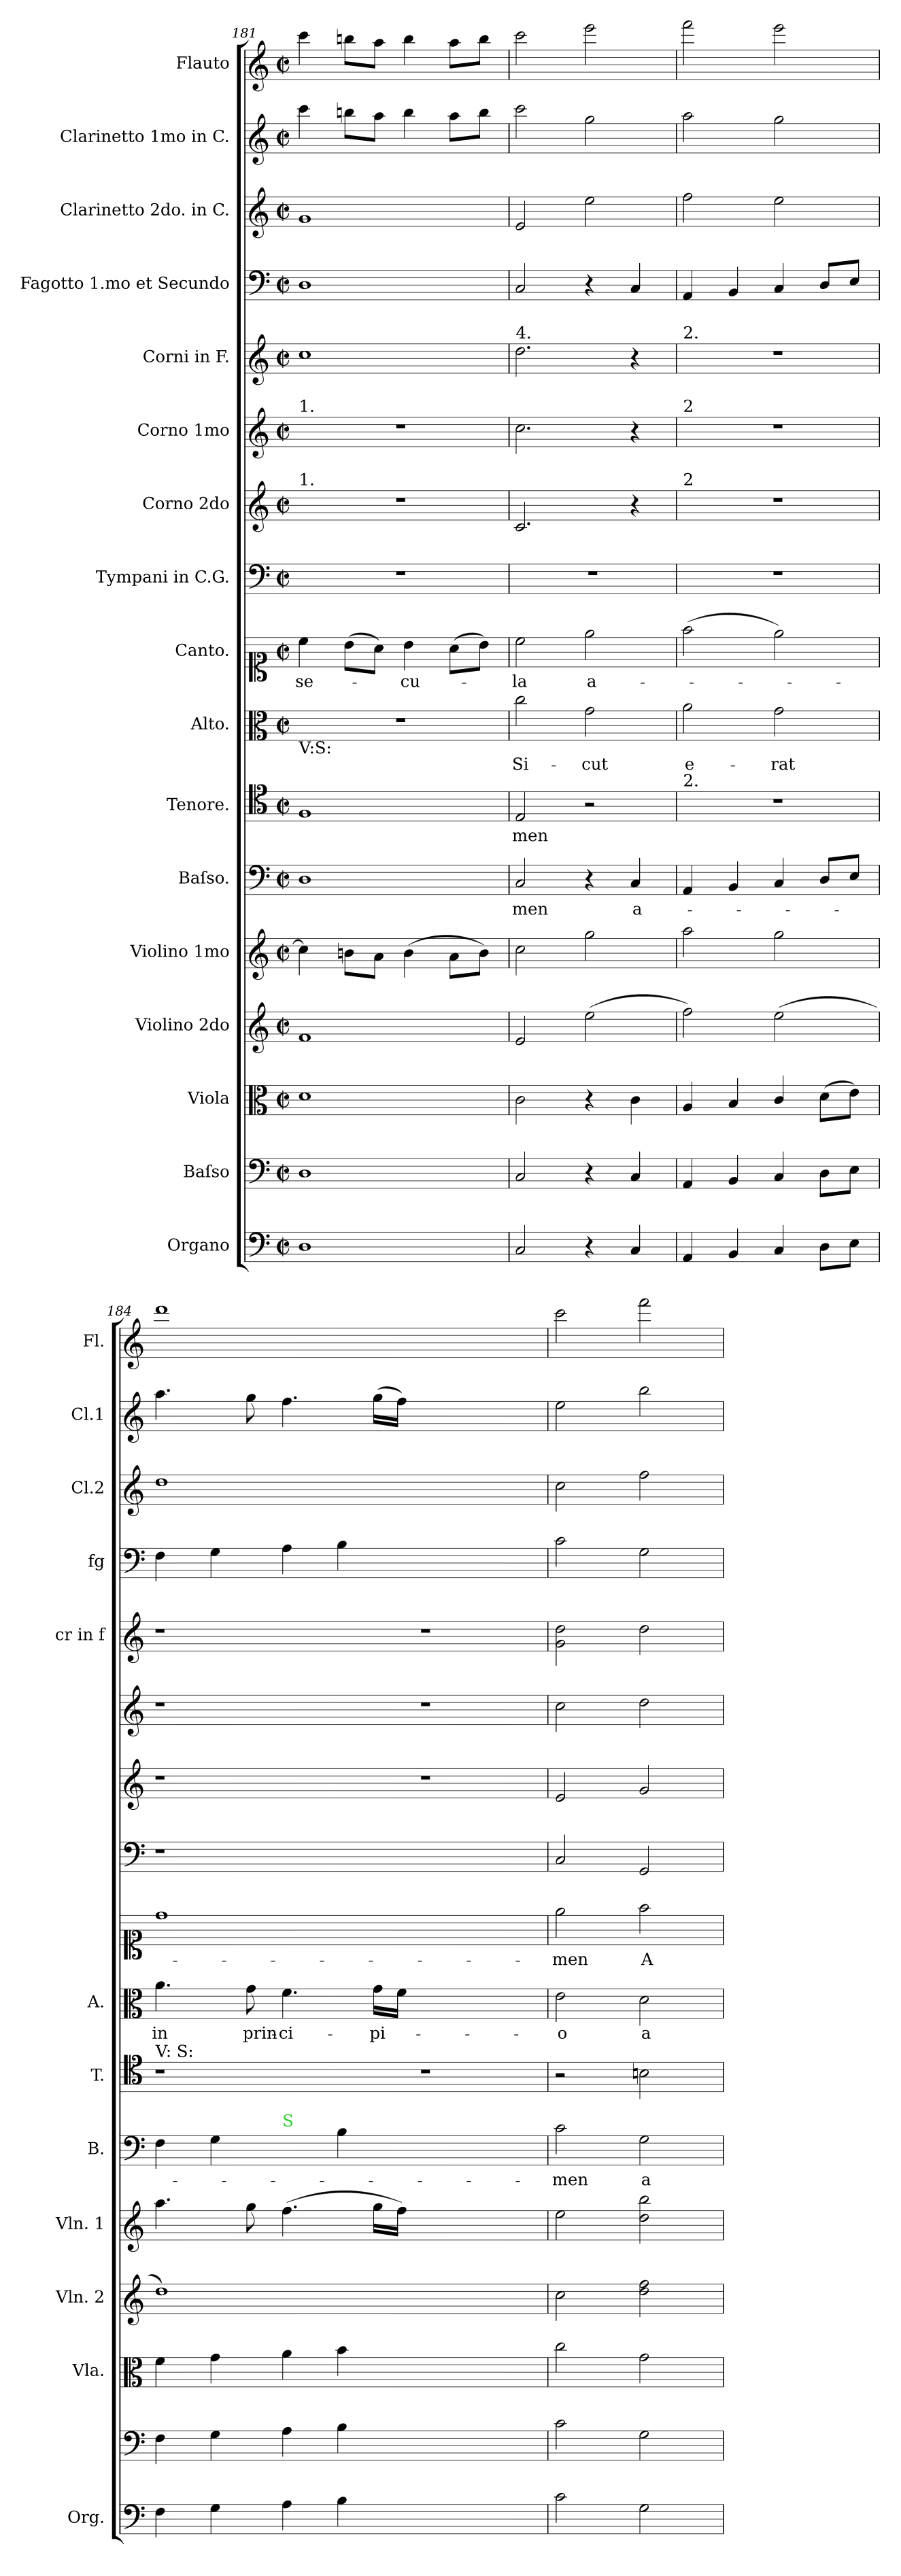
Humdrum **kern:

**kern	**kern	**kern	**kern	**kern	**kern	**text	**kern	**text	**kern	**text	**kern	**text	**kern	**kern	**kern	**kern	**kern	**kern	**kern	**kern
*part17	*part16	*part15	*part14	*part13	*part12	*part12	*part11	*part11	*part10	*part10	*part9	*part9	*part8	*part7	*part6	*part5	*part4	*part3	*part2	*part1
*staff17	*staff16	*staff15	*staff14	*staff13	*staff12	*staff12	*staff11	*staff11	*staff10	*staff10	*staff9	*staff9	*staff8	*staff7	*staff6	*staff5	*staff4	*staff3	*staff2	*staff1
*I"Organo	*I"Baſso	*I"Viola	*I"Violino 2do	*I"Violino 1mo	*I"Baſso.	*	*I"Tenore.	*	*I"Alto.	*	*I"Canto.	*	*I"Tympani in C.G.	*I"Corno 2do	*I"Corno 1mo	*I"Corni in F.	*I"Fagotto 1.mo et Secundo	*I"Clarinetto 2do. in C.	*I"Clarinetto 1mo in C.	*I"Flauto
*I'Org.	*	*I'Vla.	*I'Vln. 2	*I'Vln. 1	*I'B.	*	*I'T.	*	*I'A.	*	*	*	*	*	*	*I'cr in f	*I'fg	*I'Cl.2	*I'Cl.1	*I'Fl.
*clefF4	*clefF4	*clefC3	*clefG2	*clefG2	*clefF4	*	*clefC4	*	*clefC3	*	*clefC1	*	*clefF4	*clefG2	*clefG2	*clefG2	*clefF4	*clefG2	*clefG2	*clefG2
*	*	*	*	*	*	*	*	*	*	*	*	*	*	*	*	*ITrd4c7	*	*	*	*
*k[]	*k[]	*k[]	*k[]	*k[]	*k[]	*	*k[]	*	*k[]	*	*k[]	*	*k[]	*k[]	*k[]	*k[b-]	*k[]	*k[]	*k[]	*k[]
*M2/2	*M2/2	*M2/2	*M2/2	*M2/2	*M2/2	*	*M2/2	*	*M2/2	*	*M2/2	*	*M2/2	*M2/2	*M2/2	*M2/2	*M2/2	*M2/2	*M2/2	*M2/2
*met(c|)	*met(c|)	*met(c|)	*met(c|)	*met(c|)	*met(c|)	*	*met(c|)	*	*met(c|)	*	*met(c|)	*	*met(c|)	*met(c|)	*met(c|)	*met(c|)	*met(c|)	*met(c|)	*met(c|)	*met(c|)
=181	=181	=181	=181	=181	=181	=181	=181	=181	=181	=181	=181	=181	=181	=181	=181	=181	=181	=181	=181	=181
!	!	!	!	!	!	!	!	!	!	!	!	!	!	!	!LO:TX:a:t=1.	!	!	!	!	!
!	!	!	!	!	!	!	!	!	!	!	!	!	!	!LO:TX:a:t=1.	!	!	!	!	!	!
!	!	!	!	!	!	!	!	!	!LO:TX:b:t=V&colon;S&colon;	!	!	!	!	!	!	!	!	!	!	!
1D\	1D\	1d\	1f/	4cc\]	1D\	.	1F/	.	1r	.	4cc\	se-	1r	1r	1r	1f/	1D\	1g/	4ccc\	4ccc\
.	.	.	.	8bn\L	.	.	.	.	.	.	(8b\L	.	.	.	.	.	.	.	8bbn\L	8bbn\L
.	.	.	.	8a\J	.	.	.	.	.	.	8a\J)	.	.	.	.	.	.	.	8aa\J	8aa\J
.	.	.	.	(4b\	.	.	.	.	.	.	4b\	-cu-	.	.	.	.	.	.	4bb\	4bb\
.	.	.	.	8a\L	.	.	.	.	.	.	(8a\L	.	.	.	.	.	.	.	8aa\L	8aa\L
.	.	.	.	8b\J)	.	.	.	.	.	.	8b\J)	.	.	.	.	.	.	.	8bb\J	8bb\J
=182	=182	=182	=182	=182	=182	=182	=182	=182	=182	=182	=182	=182	=182	=182	=182	=182	=182	=182	=182	=182
!	!	!	!	!	!	!	!	!	!	!	!	!	!	!	!	!LO:TX:a:t=4.	!	!	!	!
2C/	2C/	2c\	2e/	2cc\	2C/	-men	2E/	-men	2cc\	Si-	2cc\	-la	1r	2.c/	2.cc\	2.g\	2C/	2e/	2ccc\	2ccc\
4r	4r	4r	(2ee\	2gg\	4r	.	2r	.	2g\	-cut	2ee\	a-	.	.	.	.	4r	2ee\	2gg\	2eee\
4C/	4C/	4c\	.	.	4C/	a-	.	.	.	.	.	.	.	4r	4r	4r	4C/	.	.	.
=183	=183	=183	=183	=183	=183	=183	=183	=183	=183	=183	=183	=183	=183	=183	=183	=183	=183	=183	=183	=183
!	!	!	!	!	!	!	!	!	!	!	!	!	!	!	!	!LO:TX:a:t=2.	!	!	!	!
!	!	!	!	!	!	!	!	!	!	!	!	!	!	!	!LO:TX:a:t=2	!	!	!	!	!
!	!	!	!	!	!	!	!	!	!	!	!	!	!	!LO:TX:a:t=2	!	!	!	!	!	!
!	!	!	!	!	!	!	!LO:TX:a:t=2.	!	!	!	!	!	!	!	!	!	!	!	!	!
4AA/	4AA/	4A/	2ff\)	2aa\	4AA/	.	1r	.	2a\	e-	(2ff\	.	1r	1r	1r	1r	4AA/	2ff\	2aa\	2fff\
4BB/	4BB/	4B/	.	.	4BB/	.	.	.	.	.	.	.	.	.	.	.	4BB/	.	.	.
4C/	4C/	4c/	(2ee\	2gg\	4C/	.	.	.	2g\	-rat	2ee\)	.	.	.	.	.	4C/	2ee\	2gg\	2eee\
8D\L	8D\L	(8d\L	.	.	8D/L	.	.	.	.	.	.	.	.	.	.	.	8D/L	.	.	.
8E\J	8E\J	8e\J)	.	.	8E/J	.	.	.	.	.	.	.	.	.	.	.	8E/J	.	.	.
=184	=184	=184	=184	=184	=184	=184	=184	=184	=184	=184	=184	=184	=184	=184	=184	=184	=184	=184	=184	=184
!	!	!	!	!	!	!	!LO:TX:a:t=V&colon; S&colon;	!	!	!	!	!	!	!	!	!	!	!	!	!
4F\	4F\	4f\	1dd\)	4.aa\	4F\	.	1r	.	4.a\	in	1dd\	.	1r	1r	1r	1r	4F\	1dd\	4.aa\	1ddd\
4G\	4G\	4g\	.	.	4G\	.	.	.	.	.	.	.	.	.	.	.	4G\	.	.	.
.	.	.	.	8gg\	.	.	.	.	8g\	prin-	.	.	.	.	.	.	.	.	8gg\	.
!	!	!	!	!	!LO:TX:a:color=limegreen:t=S	!	!	!	!	!	!	!	!	!	!	!	!	!	!	!
4A\	4A\	4a\	.	(4.ff\	4A\yy	.	.	.	4.f\	-ci-	.	.	.	.	.	.	4A\	.	4.ff\	.
4B\	4B\	4b\	.	.	4B\	.	.	.	.	.	.	.	.	.	.	.	4B\	.	.	.
.	.	.	.	16gg\LL	.	.	.	.	16g\LL	-pi-	.	.	.	.	.	.	.	.	(16gg\LL	.
.	.	.	.	16ff\JJ)	.	.	.	.	16f\JJ	.	.	.	.	.	.	.	.	.	16ff\JJ)	.
1ryy	1ryy	1ryy	1ryy	1ryy	1ryy	.	1r	.	1ryy	.	1ryy	.	1ryy	1r	1r	1r	1ryy	1ryy	1ryy	1ryy
=185	=185	=185	=185	=185	=185	=185	=185	=185	=185	=185	=185	=185	=185	=185	=185	=185	=185	=185	=185	=185
2c\	2c\	2cc\	2cc\	2ee\	2c\	-men	2r	.	2e\	-o	2ee\	-men	2C/	2e/	2cc\	2c\ 2g\	2c\	2cc\	2ee\	2ccc\
2G\	2G\	2g\	2dd\ 2ff\	2dd\ 2bb\	2G\	a-	2Bn\	.	2d\	a-	2ff\	A-	2GG/	2g/	2dd\	2g\	2G\	2ff\	2bb\	2fff\
=	=	=	=	=	=	=	=	=	=	=	=	=	=	=	=	=	=	=	=	=
*-	*-	*-	*-	*-	*-	*-	*-	*-	*-	*-	*-	*-	*-	*-	*-	*-	*-	*-	*-	*-
